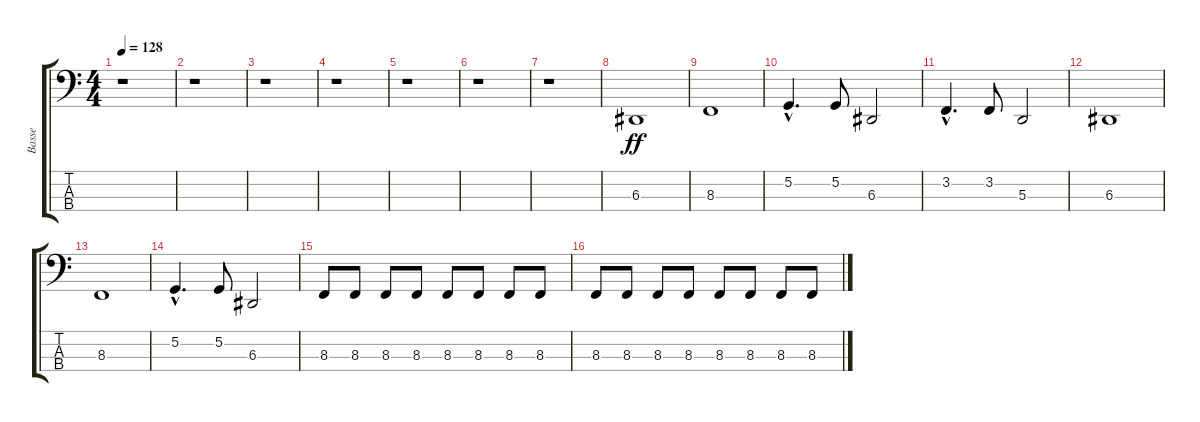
\track ("Basse" "Basse") {instrument electricbasspick}
\staff {score tabs}
\tuning (G1 D1 A0 E0) {hide}
\ts (4 4)
\tempo 128
\clef f4
\ks c
r.1{dy ff} |
r.1 |
r.1 |
r.1 |
r.1 |
r.1 |
r.1 |
6.3.1 |
8.3.1 |
5.2{hac}.4{d} 5.2.8 6.3.2 |
3.2{hac}.4{d} 3.2.8 5.3.2 |
6.3.1 |
8.3.1 |
5.2{hac}.4{d} 5.2.8 6.3.2 |
8.3.8 8.3.8 8.3.8 8.3.8 8.3.8 8.3.8 8.3.8 8.3.8 |
8.3.8 8.3.8 8.3.8 8.3.8 8.3.8 8.3.8 8.3.8 8.3.8
